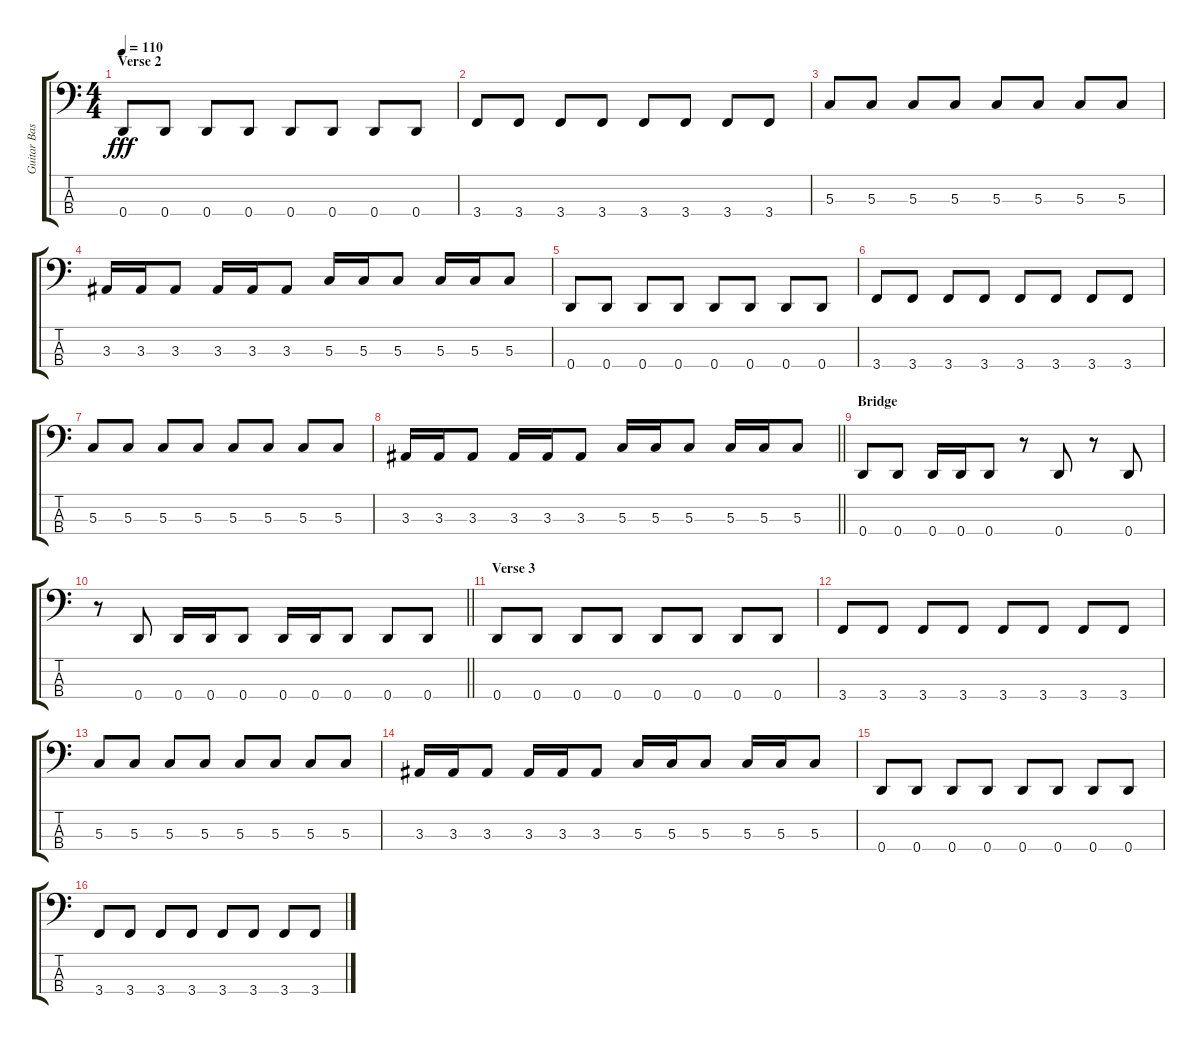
\track ("Guitar Bass" "Guitar Bas") {instrument electricbassfinger}
\staff {score tabs}
\tuning (F2 C2 G1 D1) {hide}
\ts (4 4)
\section ("" "Verse 2")
\tempo 110
\clef f4
\ks c
0.4.8{dy fff} 0.4.8 0.4.8 0.4.8 0.4.8 0.4.8 0.4.8 0.4.8 |
3.4.8 3.4.8 3.4.8 3.4.8 3.4.8 3.4.8 3.4.8 3.4.8 |
5.3.8 5.3.8 5.3.8 5.3.8 5.3.8 5.3.8 5.3.8 5.3.8 |
3.3.16 3.3.16 3.3.8 3.3.16 3.3.16 3.3.8 5.3.16 5.3.16 5.3.8 5.3.16 5.3.16 5.3.8 |
0.4.8 0.4.8 0.4.8 0.4.8 0.4.8 0.4.8 0.4.8 0.4.8 |
3.4.8 3.4.8 3.4.8 3.4.8 3.4.8 3.4.8 3.4.8 3.4.8 |
5.3.8 5.3.8 5.3.8 5.3.8 5.3.8 5.3.8 5.3.8 5.3.8 |
\barLineRight lightlight
3.3.16 3.3.16 3.3.8 3.3.16 3.3.16 3.3.8 5.3.16 5.3.16 5.3.8 5.3.16 5.3.16 5.3.8 |
\section ("" "Bridge")
0.4.8 0.4.8 0.4.16 0.4.16 0.4.8 r.8 0.4.8 r.8 0.4.8 |
\barLineRight lightlight
r.8 0.4.8 0.4.16 0.4.16 0.4.8 0.4.16 0.4.16 0.4.8 0.4.8 0.4.8 |
\section ("" "Verse 3")
0.4.8 0.4.8 0.4.8 0.4.8 0.4.8 0.4.8 0.4.8 0.4.8 |
3.4.8 3.4.8 3.4.8 3.4.8 3.4.8 3.4.8 3.4.8 3.4.8 |
5.3.8 5.3.8 5.3.8 5.3.8 5.3.8 5.3.8 5.3.8 5.3.8 |
3.3.16 3.3.16 3.3.8 3.3.16 3.3.16 3.3.8 5.3.16 5.3.16 5.3.8 5.3.16 5.3.16 5.3.8 |
0.4.8 0.4.8 0.4.8 0.4.8 0.4.8 0.4.8 0.4.8 0.4.8 |
3.4.8 3.4.8 3.4.8 3.4.8 3.4.8 3.4.8 3.4.8 3.4.8
